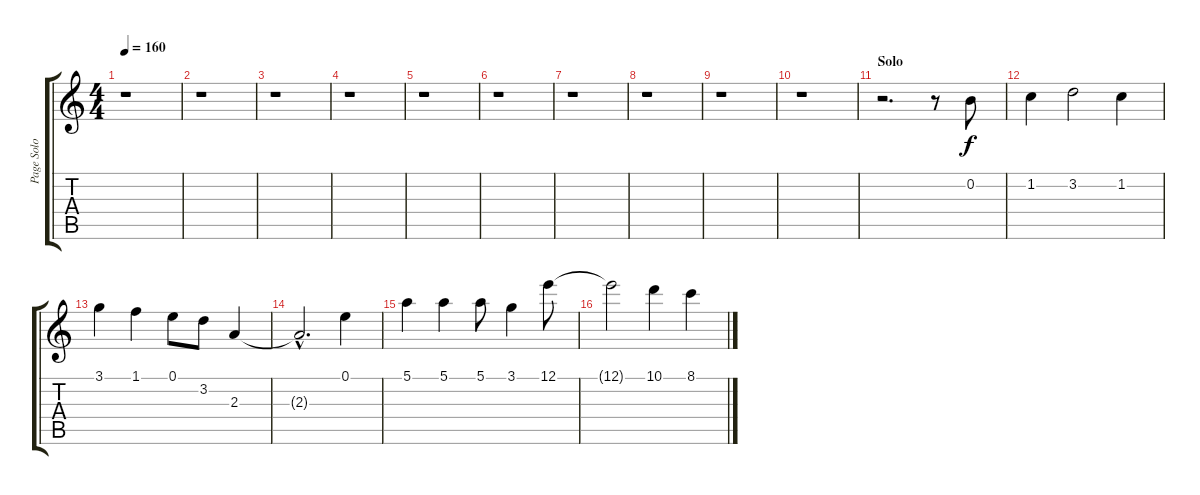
\track ("Page Solo" "Page Solo") {instrument overdrivenguitar}
\staff {score tabs}
\tuning (E4 B3 G3 D3 A2 E2) {hide}
\ts (4 4)
\tempo 160
\clef g2
\ks c
r.1{dy f} |
r.1 |
r.1 |
r.1 |
r.1 |
r.1 |
r.1 |
r.1 |
r.1 |
r.1 |
\section ("" "Solo")
r.2{d} r.8 0.2.8 |
1.2.4 3.2.2 1.2.4 |
3.1.4 1.1.4 0.1.8 3.2.8 2.3.4 |
2.3{hac t}.2{d} 0.1.4 |
5.1.4 5.1.4 5.1.8 3.1.4 12.1.8 |
12.1{t}.2 10.1.4 8.1.4
